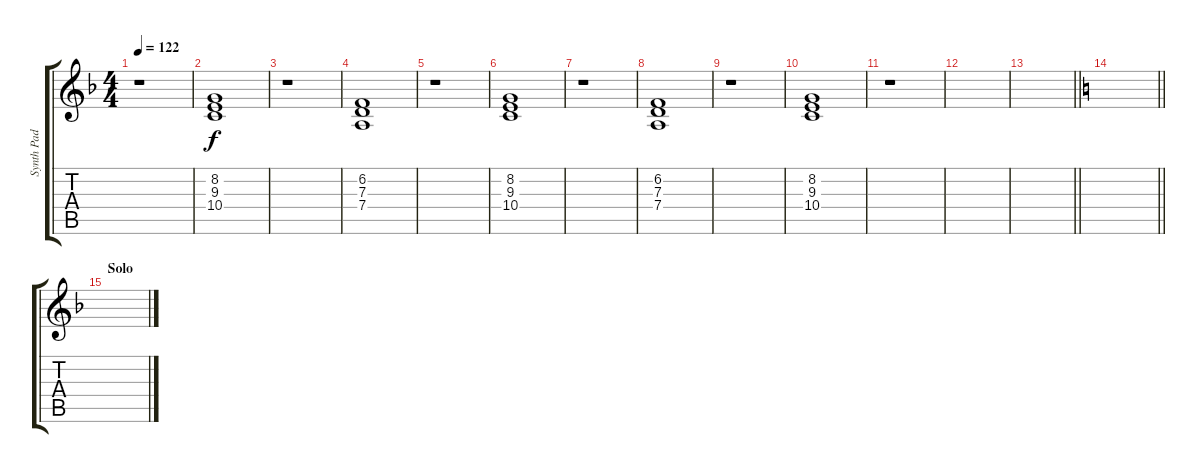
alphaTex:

\track ("Synth Pad (Gillian Gilbert)" "Synth Pad ") {instrument fx5brightness}
\staff {score tabs}
\tuning (E4 B3 G3 D3 A2 E2) {hide}
\ts (4 4)
\tempo 122
\clef g2
\ks f
r.1{dy f} |
(8.2 9.3 10.4).1 |
r.1 |
(6.2 7.3 7.4).1 |
r.1 |
(8.2 9.3 10.4).1 |
r.1 |
(6.2 7.3 7.4).1 |
r.1 |
(8.2 9.3 10.4).1 |
r.1 |
|
\barLineRight lightlight
|
\barLineRight lightlight
\ks c
|
\section ("" "Solo")
\ks f
